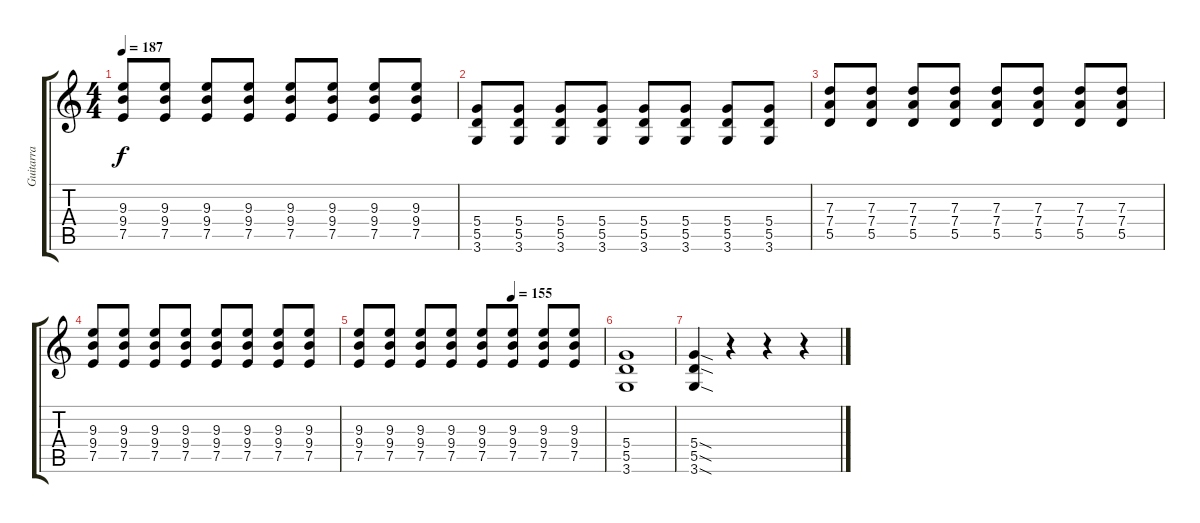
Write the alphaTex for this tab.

\track ("Guitarra" "Guitarra") {instrument distortionguitar}
\staff {score tabs}
\tuning (E4 B3 G3 D3 A2 E2) {hide}
\ts (4 4)
\tempo 187
\clef g2
\ks c
(9.3 9.4 7.5).8{dy f} (9.3 9.4 7.5).8 (9.3 9.4 7.5).8 (9.3 9.4 7.5).8 (9.3 9.4 7.5).8 (9.3 9.4 7.5).8 (9.3 9.4 7.5).8 (9.3 9.4 7.5).8 |
(5.4 5.5 3.6).8 (5.4 5.5 3.6).8 (5.4 5.5 3.6).8 (5.4 5.5 3.6).8 (5.4 5.5 3.6).8 (5.4 5.5 3.6).8 (5.4 5.5 3.6).8 (5.4 5.5 3.6).8 |
(7.3 7.4 5.5).8 (7.3 7.4 5.5).8 (7.3 7.4 5.5).8 (7.3 7.4 5.5).8 (7.3 7.4 5.5).8 (7.3 7.4 5.5).8 (7.3 7.4 5.5).8 (7.3 7.4 5.5).8 |
(9.3 9.4 7.5).8 (9.3 9.4 7.5).8 (9.3 9.4 7.5).8 (9.3 9.4 7.5).8 (9.3 9.4 7.5).8 (9.3 9.4 7.5).8 (9.3 9.4 7.5).8 (9.3 9.4 7.5).8 |
\tempo (155 0.625)
(9.3 9.4 7.5).8 (9.3 9.4 7.5).8 (9.3 9.4 7.5).8 (9.3 9.4 7.5).8 (9.3 9.4 7.5).8 (9.3 9.4 7.5).8 (9.3 9.4 7.5).8 (9.3 9.4 7.5).8 |
(5.4 5.5 3.6).1 |
(5.4{sod} 5.5{sod} 3.6{sod}).4 r.4 r.4 r.4
